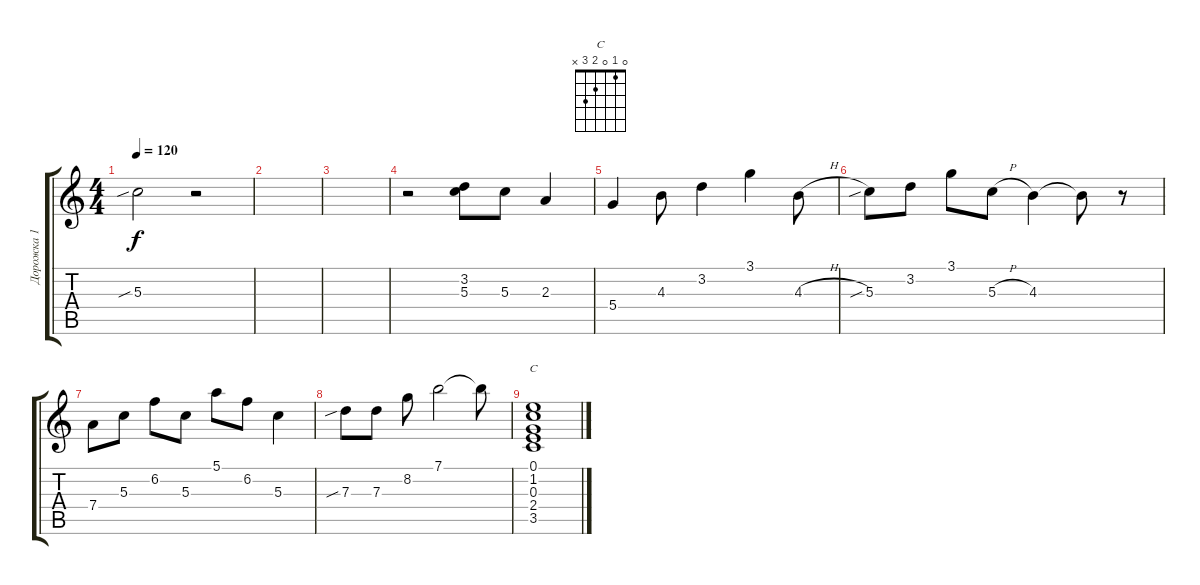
\track ("Дорожка 1" "Дорожка 1") {instrument electricguitarjazz}
\staff {score tabs}
\tuning (E4 B3 G3 D3 A2 E2) {hide}
\chord ("C" 0 1 0 2 3 x)
\ts (4 4)
\tempo 120
\clef g2
\ks c
5.3{sib}.2{dy f} r.2 |
|
|
r.2 (3.2 5.3).8 5.3.8 2.3.4 |
5.4.4 4.3.8 3.2.4 3.1.4 4.3{h}.8 |
5.3{sib}.8 3.2.8 3.1.8 5.3{h}.8 4.3.4 4.3{t}.8 r.8 |
7.4.8 5.3.8 6.2.8 5.3.8 5.1.8 6.2.8 5.3.4 |
7.3{sib}.8 7.3.8 8.2.8 7.1.2 7.1{t}.8 |
(0.1 1.2 0.3 2.4 3.5).1{ch "C"}
